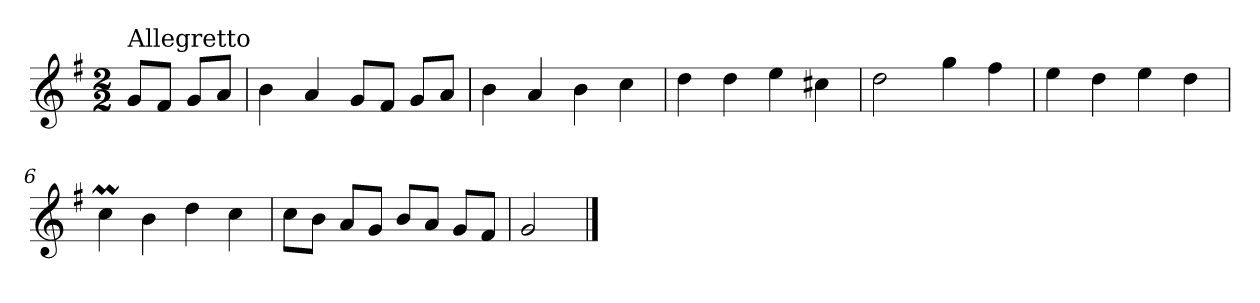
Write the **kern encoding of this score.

**kern
*part1
*staff1
*clefG2
*k[f#]
*G:
*M2/2
=
!LO:TX:a:t=Allegretto
8g/L
8f#/J
8g/L
8a/J
=1
4b\
4a/
8g/L
8f#/J
8g/L
8a/J
=2
4b\
4a/
4b\
4cc\
=3
4dd\
4dd\
4ee\
4cc#X\
=4
2dd\
4gg\
4ff#\
=5
4ee\
4dd\
4ee\
4dd\
!!LO:LB:g=z
=6
4ccM\
4b\
4dd\
4cc\
=7
8cc\L
8b\J
8a/L
8g/J
8b/L
8a/J
8g/L
8f#/J
=8
2g/
==
*-
